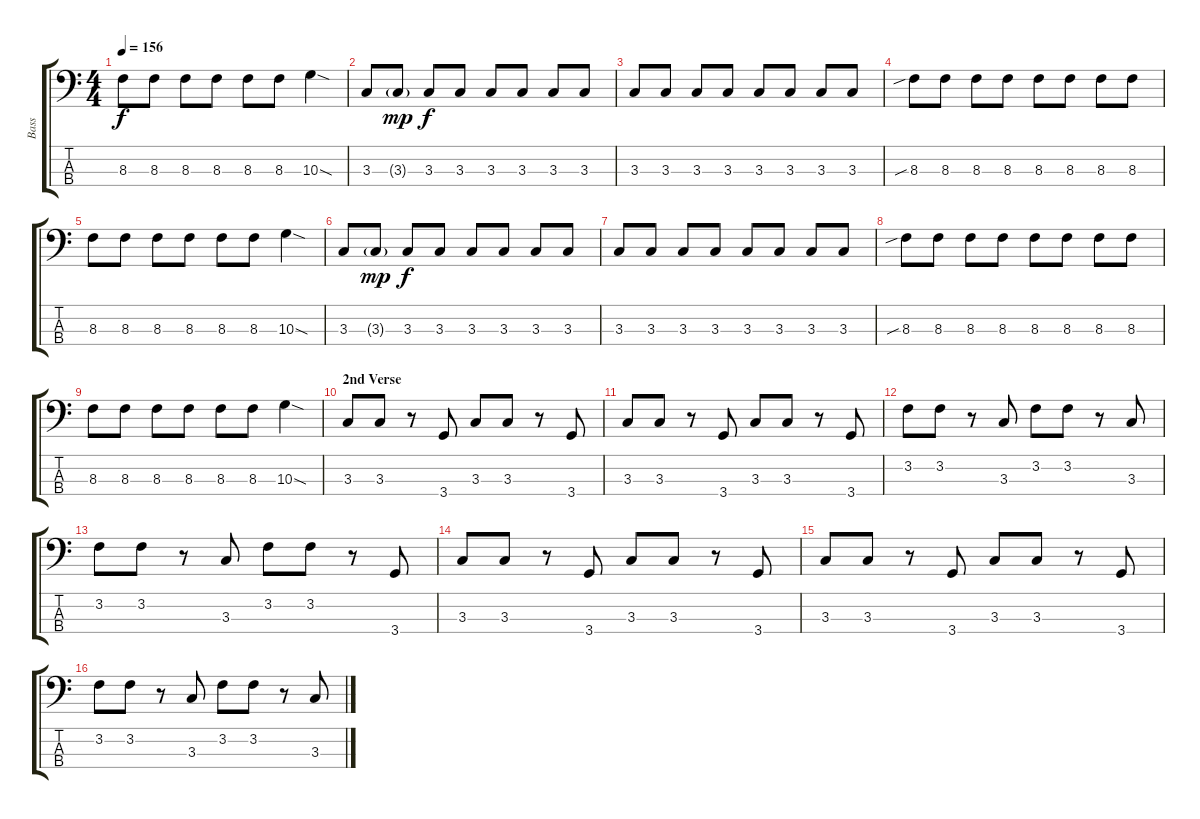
\track ("Bass" "Bass") {instrument electricbassfinger}
\staff {score tabs}
\tuning (G2 D2 A1 E1) {hide}
\ts (4 4)
\tempo 156
\clef f4
\ks c
8.3.8{dy f} 8.3.8 8.3.8 8.3.8 8.3.8 8.3.8 10.3{sod}.4 |
3.3.8 3.3{g}.8{dy mp} 3.3.8{dy f} 3.3.8 3.3.8 3.3.8 3.3.8 3.3.8 |
3.3.8 3.3.8 3.3.8 3.3.8 3.3.8 3.3.8 3.3.8 3.3.8 |
8.3{sib}.8 8.3.8 8.3.8 8.3.8 8.3.8 8.3.8 8.3.8 8.3.8 |
8.3.8 8.3.8 8.3.8 8.3.8 8.3.8 8.3.8 10.3{sod}.4 |
3.3.8 3.3{g}.8{dy mp} 3.3.8{dy f} 3.3.8 3.3.8 3.3.8 3.3.8 3.3.8 |
3.3.8 3.3.8 3.3.8 3.3.8 3.3.8 3.3.8 3.3.8 3.3.8 |
8.3{sib}.8 8.3.8 8.3.8 8.3.8 8.3.8 8.3.8 8.3.8 8.3.8 |
8.3.8 8.3.8 8.3.8 8.3.8 8.3.8 8.3.8 10.3{sod}.4 |
\section ("" "2nd Verse")
3.3.8 3.3.8 r.8 3.4.8 3.3.8 3.3.8 r.8 3.4.8 |
3.3.8 3.3.8 r.8 3.4.8 3.3.8 3.3.8 r.8 3.4.8 |
3.2.8 3.2.8 r.8 3.3.8 3.2.8 3.2.8 r.8 3.3.8 |
3.2.8 3.2.8 r.8 3.3.8 3.2.8 3.2.8 r.8 3.4.8 |
3.3.8 3.3.8 r.8 3.4.8 3.3.8 3.3.8 r.8 3.4.8 |
3.3.8 3.3.8 r.8 3.4.8 3.3.8 3.3.8 r.8 3.4.8 |
3.2.8 3.2.8 r.8 3.3.8 3.2.8 3.2.8 r.8 3.3.8
